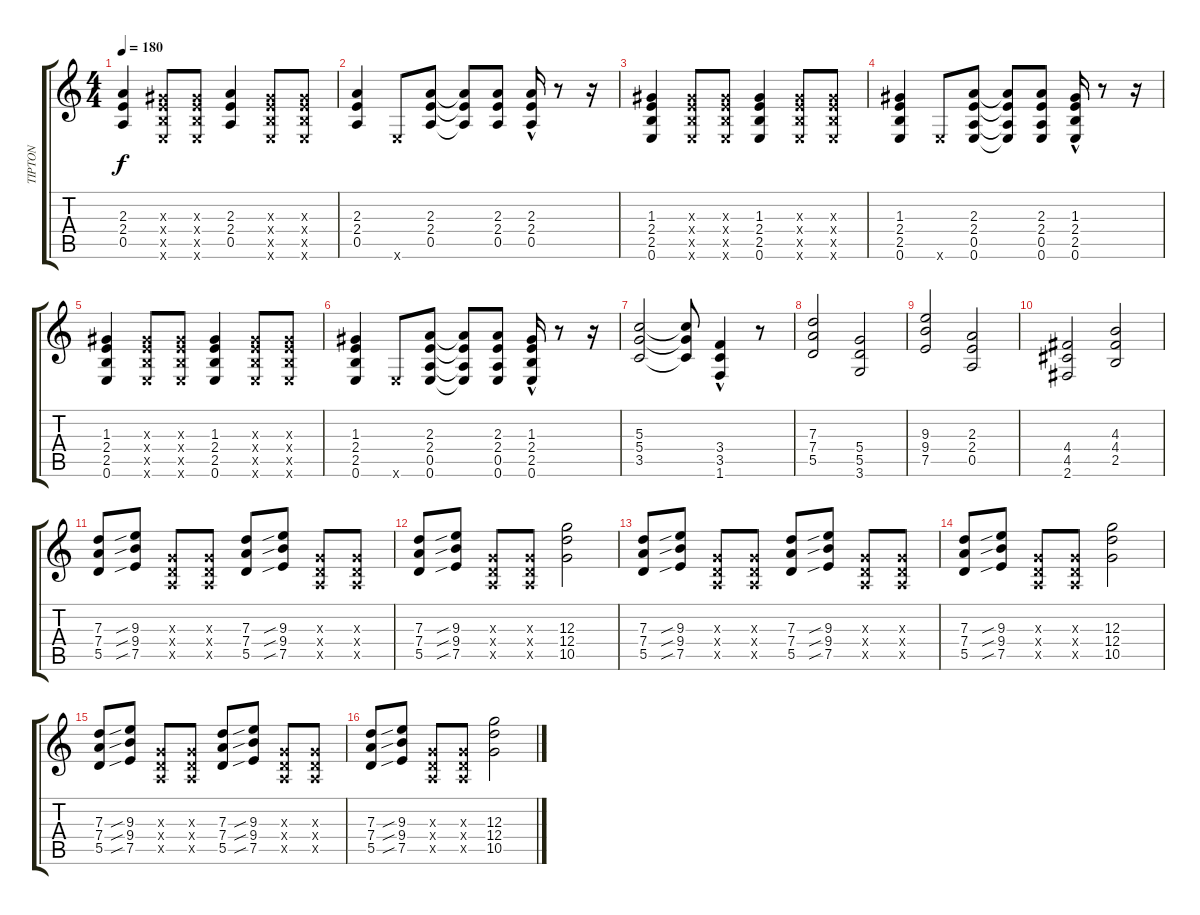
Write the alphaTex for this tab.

\track ("TIPTON" "TIPTON") {instrument distortionguitar}
\staff {score tabs}
\tuning (E4 B3 G3 D3 A2 E2) {hide}
\ts (4 4)
\tempo 180
\clef g2
\ks c
(2.3 2.4 0.5).4{dy f} (1.3{x} 2.4{x} 2.5{x} 0.6{x}).8 (1.3{x} 2.4{x} 2.5{x} 0.6{x}).8 (2.3 2.4 0.5).4 (1.3{x} 2.4{x} 2.5{x} 0.6{x}).8 (1.3{x} 2.4{x} 2.5{x} 0.6{x}).8 |
(2.3 2.4 0.5).4 0.6{x}.8 (2.3 2.4 0.5).8 (2.3{t} 2.4{t} 0.5{t}).8 (2.3 2.4 0.5).8 (2.3{hac} 2.4{hac} 0.5{hac}).16 r.8 r.16 |
(1.3 2.4 2.5 0.6).4 (1.3{x} 2.4{x} 2.5{x} 0.6{x}).8 (1.3{x} 2.4{x} 2.5{x} 0.6{x}).8 (1.3 2.4 2.5 0.6).4 (1.3{x} 2.4{x} 2.5{x} 0.6{x}).8 (1.3{x} 2.4{x} 2.5{x} 0.6{x}).8 |
(1.3 2.4 2.5 0.6).4 0.6{x}.8 (2.3 2.4 0.5 0.6).8 (2.3{t} 2.4{t} 0.5{t} 0.6{t}).8 (2.3 2.4 0.5 0.6).8 (1.3{hac} 2.4{hac} 2.5{hac} 0.6{hac}).16 r.8 r.16 |
(1.3 2.4 2.5 0.6).4 (1.3{x} 2.4{x} 2.5{x} 0.6{x}).8 (1.3{x} 2.4{x} 2.5{x} 0.6{x}).8 (1.3 2.4 2.5 0.6).4 (1.3{x} 2.4{x} 2.5{x} 0.6{x}).8 (1.3{x} 2.4{x} 2.5{x} 0.6{x}).8 |
(1.3 2.4 2.5 0.6).4 0.6{x}.8 (2.3 2.4 0.5 0.6).8 (2.3{t} 2.4{t} 0.5{t} 0.6{t}).8 (2.3 2.4 0.5 0.6).8 (1.3{hac} 2.4{hac} 2.5{hac} 0.6{hac}).16 r.8 r.16 |
(5.3 5.4 3.5).2 (5.3{t} 5.4{t} 3.5{t}).8 (3.4{hac} 3.5{hac} 1.6{hac}).4 r.8 |
(7.3 7.4 5.5).2 (5.4 5.5 3.6).2 |
(9.3 9.4 7.5).2 (2.3 2.4 0.5).2 |
(4.4 4.5 2.6).2 (4.3 4.4 2.5).2 |
(7.3 7.4 5.5).8 (9.3{sib} 9.4{sib} 7.5{sib}).8 (0.3{x} 0.4{x} 0.5{x}).8 (0.3{x} 0.4{x} 0.5{x}).8 (7.3 7.4 5.5).8 (9.3{sib} 9.4{sib} 7.5{sib}).8 (0.3{x} 0.4{x} 0.5{x}).8 (0.3{x} 0.4{x} 0.5{x}).8 |
(7.3 7.4 5.5).8 (9.3{sib} 9.4{sib} 7.5{sib}).8 (0.3{x} 0.4{x} 0.5{x}).8 (0.3{x} 0.4{x} 0.5{x}).8 (12.3 12.4 10.5).2 |
(7.3 7.4 5.5).8 (9.3{sib} 9.4{sib} 7.5{sib}).8 (0.3{x} 0.4{x} 0.5{x}).8 (0.3{x} 0.4{x} 0.5{x}).8 (7.3 7.4 5.5).8 (9.3{sib} 9.4{sib} 7.5{sib}).8 (0.3{x} 0.4{x} 0.5{x}).8 (0.3{x} 0.4{x} 0.5{x}).8 |
(7.3 7.4 5.5).8 (9.3{sib} 9.4{sib} 7.5{sib}).8 (0.3{x} 0.4{x} 0.5{x}).8 (0.3{x} 0.4{x} 0.5{x}).8 (12.3 12.4 10.5).2 |
(7.3 7.4 5.5).8 (9.3{sib} 9.4{sib} 7.5{sib}).8 (0.3{x} 0.4{x} 0.5{x}).8 (0.3{x} 0.4{x} 0.5{x}).8 (7.3 7.4 5.5).8 (9.3{sib} 9.4{sib} 7.5{sib}).8 (0.3{x} 0.4{x} 0.5{x}).8 (0.3{x} 0.4{x} 0.5{x}).8 |
(7.3 7.4 5.5).8 (9.3{sib} 9.4{sib} 7.5{sib}).8 (0.3{x} 0.4{x} 0.5{x}).8 (0.3{x} 0.4{x} 0.5{x}).8 (12.3 12.4 10.5).2
